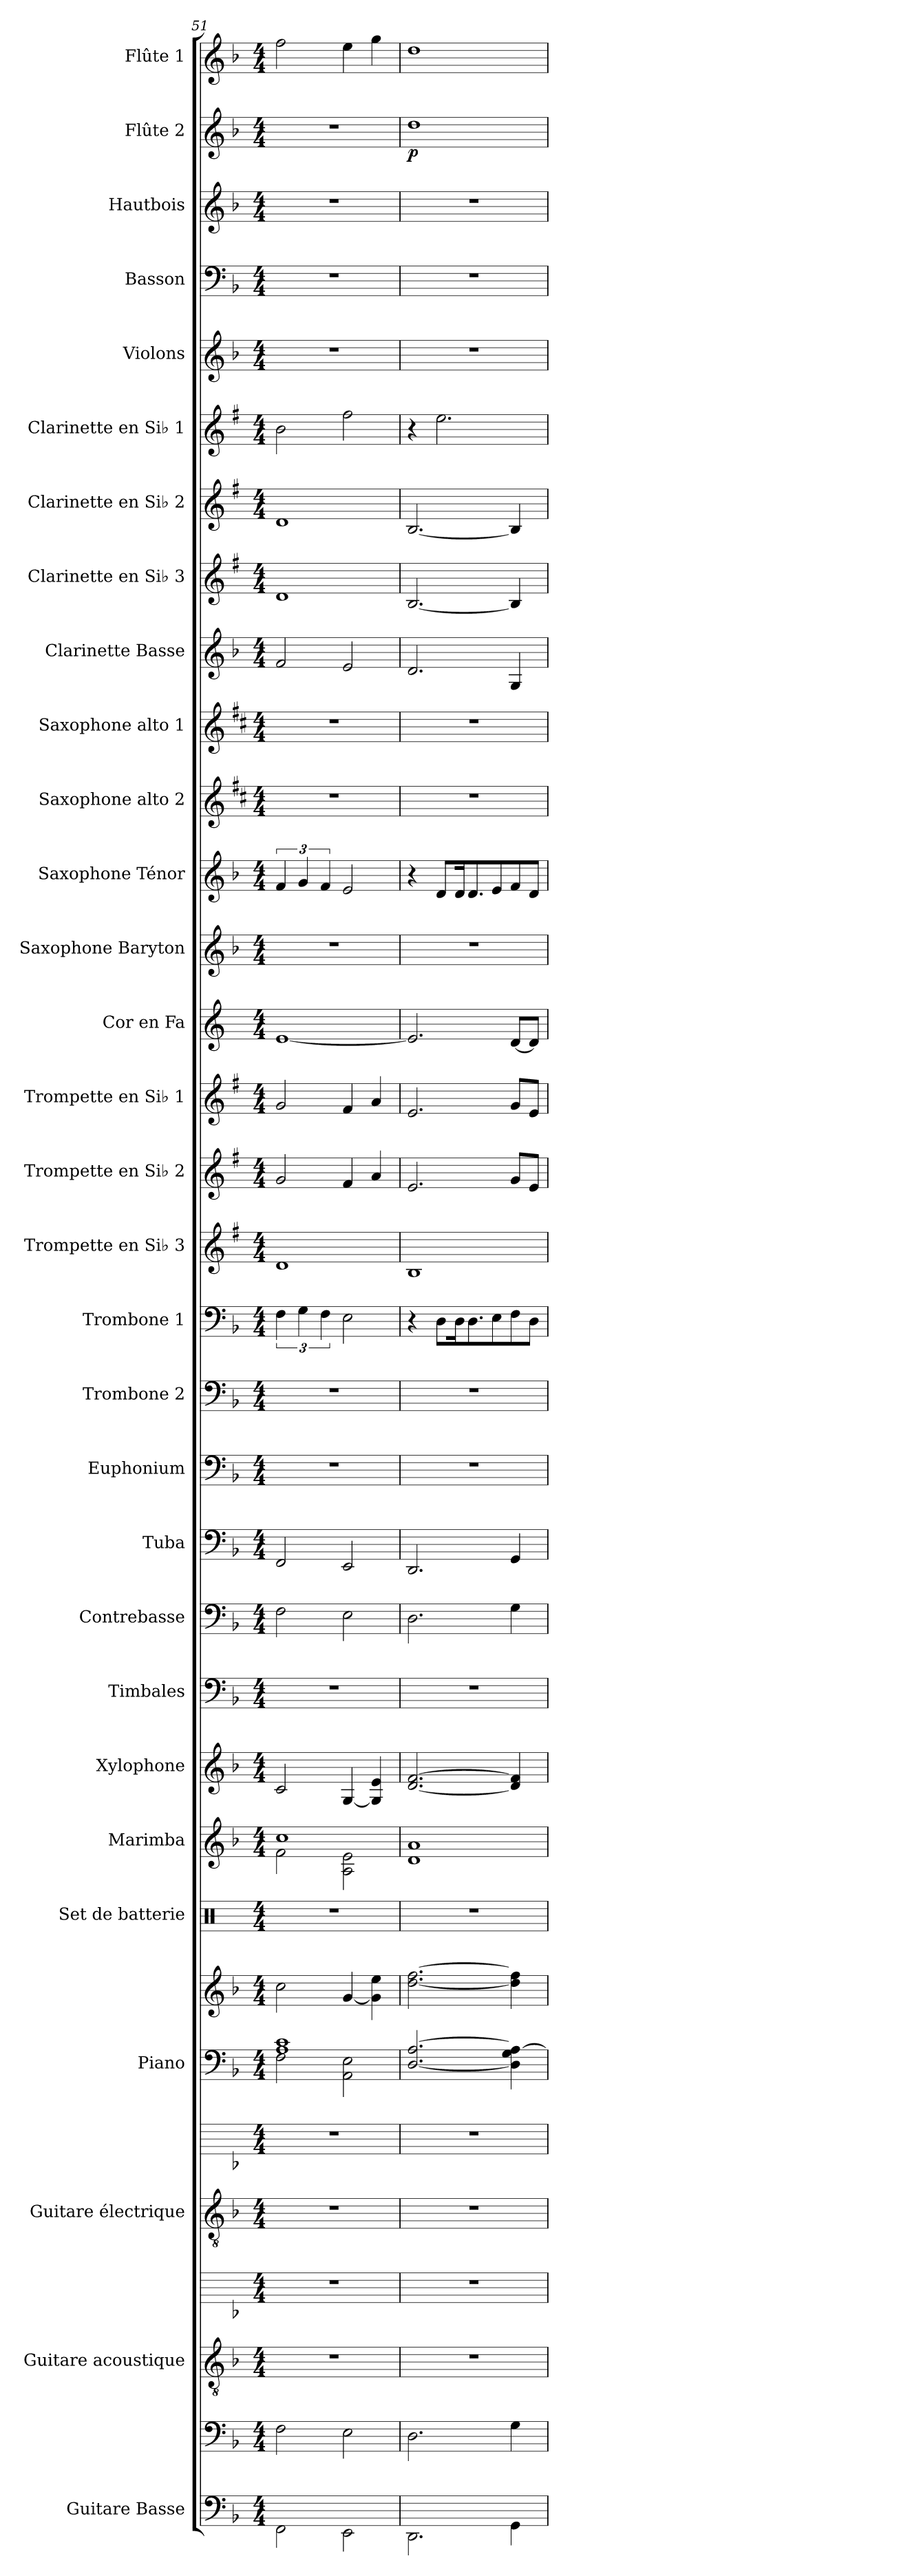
**kern	**kern	**kern	**kern	**kern	**kern	**kern	**kern	**kern	**kern	**kern	**kern	**kern	**kern	**kern	**kern	**kern	**kern	**kern	**kern	**kern	**kern	**kern	**kern	**kern	**kern	**kern	**kern	**kern	**kern	**kern	**kern	**kern	**dynam	**kern
*part30	*part30	*part29	*part29	*part28	*part28	*part27	*part27	*part26	*part25	*part24	*part23	*part22	*part21	*part20	*part19	*part18	*part17	*part16	*part15	*part14	*part13	*part12	*part11	*part10	*part9	*part8	*part7	*part6	*part5	*part4	*part3	*part2	*part2	*part1
*staff34	*staff33	*staff32	*staff31	*staff30	*staff29	*staff28	*staff27	*staff26	*staff25	*staff24	*staff23	*staff22	*staff21	*staff20	*staff19	*staff18	*staff17	*staff16	*staff15	*staff14	*staff13	*staff12	*staff11	*staff10	*staff9	*staff8	*staff7	*staff6	*staff5	*staff4	*staff3	*staff2	*staff2	*staff1
*I"Guitare Basse	*	*I"Guitare acoustique	*	*I"Guitare électrique	*	*I"Piano	*	*I"Set de batterie	*I"Marimba	*I"Xylophone	*I"Timbales	*I"Contrebasse	*I"Tuba	*I"Euphonium	*I"Trombone 2	*I"Trombone 1	*I"Trompette en Si♭ 3	*I"Trompette en Si♭ 2	*I"Trompette en Si♭ 1	*I"Cor en Fa	*I"Saxophone Baryton	*I"Saxophone Ténor	*I"Saxophone alto 2	*I"Saxophone alto 1	*I"Clarinette Basse	*I"Clarinette en Si♭ 3	*I"Clarinette en Si♭ 2	*I"Clarinette en Si♭ 1	*I"Violons	*I"Basson	*I"Hautbois	*I"Flûte 2	*	*I"Flûte 1
*I'Guit. B.	*	*I'Guit.	*	*I'Guit. El.	*	*I'Pia.	*	*I'Bat.	*I'Mrm.	*I'Xyl.	*I'Timb.	*I'Cb.	*I'Tba.	*I'Euph.	*I'Tbn. 2	*I'Tbn. 1	*I'Tromp. en Si♭ 3	*I'Tromp. en Si♭ 2	*I'Tromp. en Si♭ 1	*I'Cor en Fa	*I'Sax. Bar.	*I'Sax. T.	*I'Sax. A. 2	*I'Sax. A.  1	*I'Clar. Basse	*I'Clar. en Si♭ 3	*I'Clar. en Si♭ 2	*I'Clar. en Si♭ 1	*I'Vlns.	*I'Bsn.	*I'Htbs.	*I'Fl. 2	*	*I'Fl.  1
*	*clefF4	*clefGv2	*	*clefGv2	*	*clefF4	*clefG2	*clefX	*clefG2	*clefG2	*clefF4	*clefF4	*clefF4	*clefF4	*clefF4	*clefF4	*clefG2	*clefG2	*clefG2	*clefG2	*clefG2	*clefG2	*clefG2	*clefG2	*clefG2	*clefG2	*clefG2	*clefG2	*clefG2	*clefF4	*clefG2	*clefG2	*	*clefG2
*ITrd7c12	*ITrd7c12	*	*	*	*	*	*	*	*	*ITrd-7c-12	*	*ITrd7c12	*	*	*	*	*ITrd1c2	*ITrd1c2	*ITrd1c2	*ITrd4c7	*ITrd12c21	*ITrd8c14	*ITrd5c9	*ITrd5c9	*ITrd8c14	*ITrd1c2	*ITrd1c2	*ITrd1c2	*	*	*	*	*	*
*k[b-]	*k[b-]	*k[b-]	*k[b-]	*k[b-]	*k[b-]	*k[b-]	*k[b-]	*k[]	*k[b-]	*k[b-]	*k[b-]	*k[b-]	*k[b-]	*k[b-]	*k[b-]	*k[b-]	*k[b-]	*k[b-]	*k[b-]	*k[b-]	*k[b-]	*k[b-]	*k[b-]	*k[b-]	*k[b-]	*k[b-]	*k[b-]	*k[b-]	*k[b-]	*k[b-]	*k[b-]	*k[b-]	*	*k[b-]
*M4/4	*M4/4	*M4/4	*M4/4	*M4/4	*M4/4	*M4/4	*M4/4	*M4/4	*M4/4	*M4/4	*M4/4	*M4/4	*M4/4	*M4/4	*M4/4	*M4/4	*M4/4	*M4/4	*M4/4	*M4/4	*M4/4	*M4/4	*M4/4	*M4/4	*M4/4	*M4/4	*M4/4	*M4/4	*M4/4	*M4/4	*M4/4	*M4/4	*	*M4/4
=51	=51	=51	=51	=51	=51	=51	=51	=51	=51	=51	=51	=51	=51	=51	=51	=51	=51	=51	=51	=51	=51	=51	=51	=51	=51	=51	=51	=51	=51	=51	=51	=51	=51	=51
*	*	*	*	*	*	*^	*	*	*^	*	*	*	*	*	*	*	*	*	*	*	*	*	*	*	*	*	*	*	*	*	*	*	*	*
2FFF\	2FF\	1r	1r	1r	1r	1A 1c	2F\	2cc\	1r	1cc	2f\	2cc/	1r	2FF\	2FF/	1r	1r	6F\	1c	2f/	2f/	[<1A	1r	6F/	1r	1r	2F/	1c	1c	2a\	1r	1r	1r	1r	.	2ff\
.	.	.	.	.	.	.	.	.	.	.	.	.	.	.	.	.	.	6G\	.	.	.	.	.	6G/	.	.	.	.	.	.	.	.	.	.	.	.
.	.	.	.	.	.	.	.	.	.	.	.	.	.	.	.	.	.	6F\	.	.	.	.	.	6F/	.	.	.	.	.	.	.	.	.	.	.	.
2EEE\	2EE\	.	.	.	.	.	2AA\ 2E\	[4g/	.	.	2A\ 2e\	[4g/	.	2EE\	2EE/	.	.	2E\	.	4e/	4e/	.	.	2E/	.	.	2E/	.	.	2ee\	.	.	.	.	.	4ee\
.	.	.	.	.	.	.	.	4g\] 4ee\	.	.	.	4g/] 4ee/	.	.	.	.	.	.	.	4g/	4g/	.	.	.	.	.	.	.	.	.	.	.	.	.	.	4gg\
*	*	*	*	*	*	*v	*v	*	*	*v	*v	*	*	*	*	*	*	*	*	*	*	*	*	*	*	*	*	*	*	*	*	*	*	*	*	*
=52	=52	=52	=52	=52	=52	=52	=52	=52	=52	=52	=52	=52	=52	=52	=52	=52	=52	=52	=52	=52	=52	=52	=52	=52	=52	=52	=52	=52	=52	=52	=52	=52	=52	=52
!	!	!	!	!	!	!	!	!	!	!	!	!	!	!	!	!	!	!	!	!	!	!	!	!	!	!	!	!	!	!	!	!	!LO:DY:b	!
2.DDD\	2.DD\	1r	1r	1r	1r	[2.D/ [2.A/	[2.dd\ [2.ff\	1r	1d 1a	[2.dd/ [2.ff/	1r	2.DD\	2.DD/	1r	1r	4r	1A	2.d/	2.d/	2.A/]	1r	4r	1r	1r	2.D/	[>2.A/	[>2.A/	4r	1r	1r	1r	1dd	p	1dd
.	.	.	.	.	.	.	.	.	.	.	.	.	.	.	.	8D\L	.	.	.	.	.	8D/L	.	.	.	.	.	2.dd\	.	.	.	.	.	.
.	.	.	.	.	.	.	.	.	.	.	.	.	.	.	.	16D\K	.	.	.	.	.	16D/K	.	.	.	.	.	.	.	.	.	.	.	.
.	.	.	.	.	.	.	.	.	.	.	.	.	.	.	.	8.D\	.	.	.	.	.	8.D/	.	.	.	.	.	.	.	.	.	.	.	.
.	.	.	.	.	.	.	.	.	.	.	.	.	.	.	.	8E\	.	.	.	.	.	8E/	.	.	.	.	.	.	.	.	.	.	.	.
4GGG\	4GG\	.	.	.	.	4D\] 4G\ 4A\_	4dd\] 4ff\]	.	.	4dd/] 4ff/]	.	4GG\	4GG/	.	.	8F\	.	8f/L	8f/L	[8G/L	.	8F/	.	.	4GG/	4A/]	4A/]	.	.	.	.	.	.	.
.	.	.	.	.	.	.	.	.	.	.	.	.	.	.	.	8D\J	.	8d/J	8d/J	8G/J]	.	8D/J	.	.	.	.	.	.	.	.	.	.	.	.
=	=	=	=	=	=	=	=	=	=	=	=	=	=	=	=	=	=	=	=	=	=	=	=	=	=	=	=	=	=	=	=	=	=	=
*-	*-	*-	*-	*-	*-	*-	*-	*-	*-	*-	*-	*-	*-	*-	*-	*-	*-	*-	*-	*-	*-	*-	*-	*-	*-	*-	*-	*-	*-	*-	*-	*-	*-	*-
